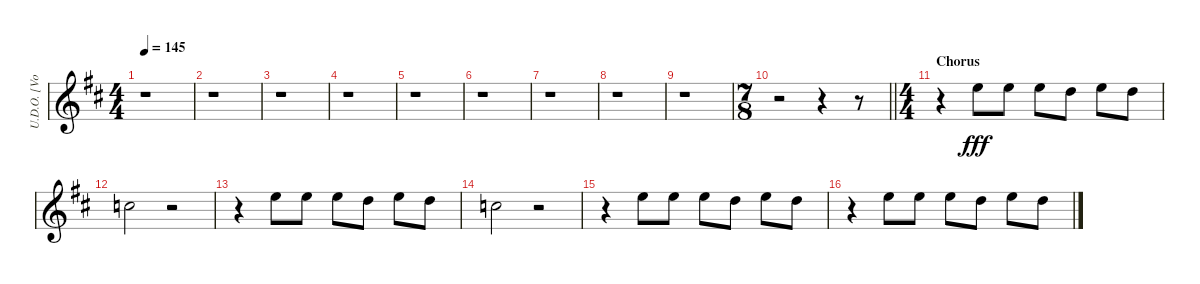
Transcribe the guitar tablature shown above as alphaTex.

\track ("U.D.O. [Vocals#1]" "U.D.O. [Vo") {instrument lead2sawtooth}
\staff {score}
\tuning (E4 B3 G3 D3 A2 E2) {hide}
\ts (4 4)
\tempo 145
\clef g2
\ks d
r.1{dy fff} |
r.1 |
r.1 |
r.1 |
r.1 |
r.1 |
r.1 |
r.1 |
r.1 |
\ts (7 8)
\barLineRight lightlight
r.2 r.4 r.8 |
\ts (4 4)
\section ("" "Chorus")
r.4 12.1.8 12.1.8 12.1.8 10.1.8 12.1.8 10.1.8 |
8.1.2 r.2 |
r.4 12.1.8 12.1.8 12.1.8 10.1.8 12.1.8 10.1.8 |
8.1.2 r.2 |
r.4 12.1.8 12.1.8 12.1.8 10.1.8 12.1.8 10.1.8 |
r.4 12.1.8 12.1.8 12.1.8 10.1.8 12.1.8 10.1.8
